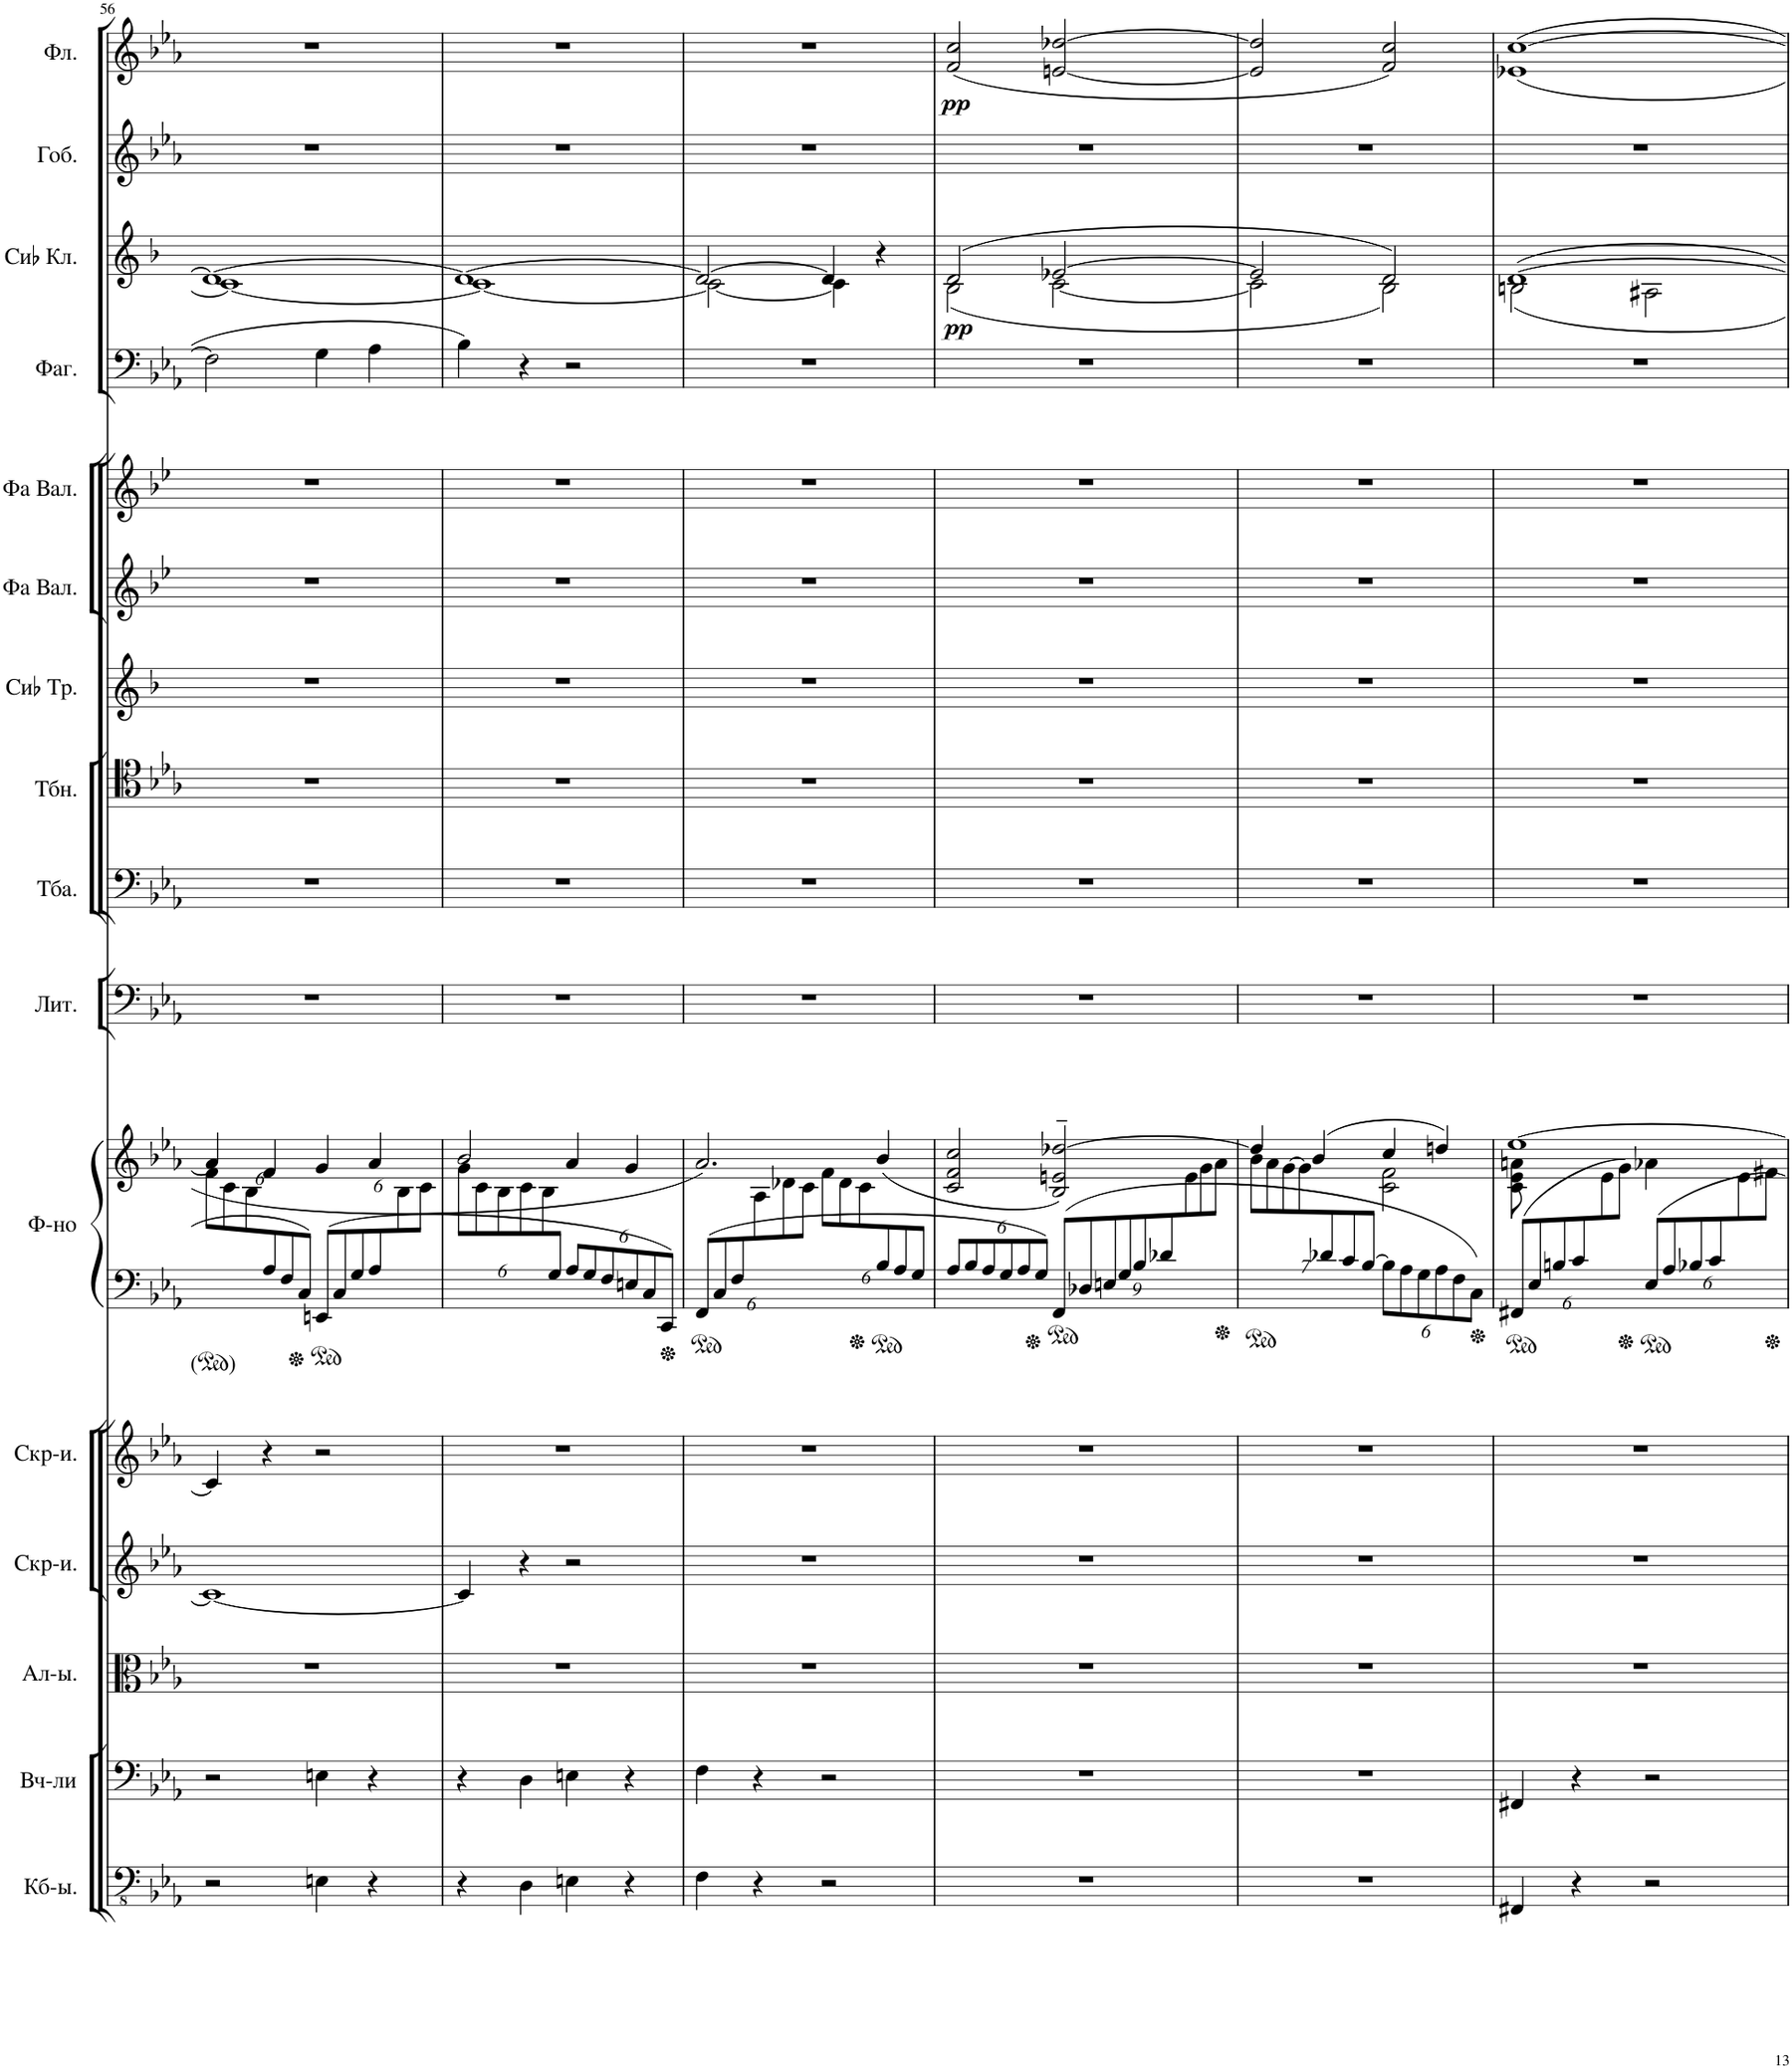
**kern	**kern	**kern	**kern	**kern	**kern	**kern	**kern	**kern	**kern	**kern	**kern	**kern	**kern	**kern	**dynam	**kern	**kern	**dynam
*part16	*part15	*part14	*part13	*part12	*part11	*part11	*part10	*part9	*part8	*part7	*part6	*part5	*part4	*part3	*part3	*part2	*part1	*part1
*staff17	*staff16	*staff15	*staff14	*staff13	*staff12	*staff11	*staff10	*staff9	*staff8	*staff7	*staff6	*staff5	*staff4	*staff3	*staff3	*staff2	*staff1	*staff1
*I"Контрабасы	*I"Виолончели	*I"Альты	*I"Скрипки	*I"Скрипки	*I"Рояль	*	*I"Литавры	*I"Туба	*I"Тромбон	*I"Сиb Труба	*I"Фа Валторна	*I"Фа Валторна	*I"Фагот	*I"Сиb Кларнет	*	*I"Гобой	*I"Флейта	*
*	*	*	*	*	*	*	*	*	*	*I'Сиb Тр.	*	*	*	*I'Сиb Кл.	*	*	*	*
!!LO:PB:g=z
*clefFv4	*clefF4	*clefC3	*clefG2	*clefG2	*clefF4	*clefG2	*clefF4	*clefF4	*clefC4	*clefG2	*clefG2	*clefG2	*clefF4	*clefG2	*	*clefG2	*clefG2	*
*	*	*	*	*	*	*	*	*	*	*Trd1c2	*Trd4c7	*Trd4c7	*	*Trd1c2	*	*	*	*
*k[b-e-a-]	*k[b-e-a-]	*k[b-e-a-]	*k[b-e-a-]	*k[b-e-a-]	*k[b-e-a-]	*k[b-e-a-]	*k[b-e-a-]	*k[b-e-a-]	*k[b-e-a-]	*k[b-]	*k[b-e-]	*k[b-e-]	*k[b-e-a-]	*k[b-]	*	*k[b-e-a-]	*k[b-e-a-]	*
*M2/2	*M2/2	*M2/2	*M2/2	*M2/2	*M2/2	*M2/2	*M2/2	*M2/2	*M2/2	*M2/2	*M2/2	*M2/2	*M2/2	*M2/2	*	*M2/2	*M2/2	*
*met(c|)	*met(c|)	*met(c|)	*met(c|)	*met(c|)	*met(c|)	*met(c|)	*met(c|)	*met(c|)	*met(c|)	*met(c|)	*met(c|)	*met(c|)	*met(c|)	*met(c|)	*	*met(c|)	*met(c|)	*
=56	=56	=56	=56	=56	=56	=56	=56	=56	=56	=56	=56	=56	=56	=56	=56	=56	=56	=56
*	*	*	*	*	*	*^	*	*	*	*	*	*	*	*	*	*	*	*
*	*	*	*	*	*	*	*Xbrackettup	*	*	*	*	*	*	*	*	*	*	*	*
*	*	*	*	*	*	*	*	*	*	*	*	*	*	*	*^	*	*	*	*
2r	2r	1r	1c_	4c/]	4ryy	4a-/]	12f\L	1r	1r	1r	1r	1r	1r	2F\]	1d_	1c_	.	1r	1r	.
.	.	.	.	.	.	.	12c\	.	.	.	.	.	.	.	.	.	.	.	.	.
.	.	.	.	.	.	.	12B-\	.	.	.	.	.	.	.	.	.	.	.	.	.
.	.	.	.	4r	12A-/	4f/	12%7ryy	.	.	.	.	.	.	.	.	.	.	.	.	.
.	.	.	.	.	12F/	.	.	.	.	.	.	.	.	.	.	.	.	.	.	.
.	.	.	.	.	12C/J	.	.	.	.	.	.	.	.	.	.	.	.	.	.	.
*	*	*	*	*	*ped	*	*	*	*	*	*	*	*	*	*	*	*	*	*	*
*	*	*	*	*	*Xbrackettup	*	*	*	*	*	*	*	*	*	*	*	*	*	*	*
4EEn\	4En\	.	.	2r	12EEn/L	4g/	.	.	.	.	.	.	.	4G\	.	.	.	.	.	.
.	.	.	.	.	12C/	.	.	.	.	.	.	.	.	.	.	.	.	.	.	.
.	.	.	.	.	12G/	.	.	.	.	.	.	.	.	.	.	.	.	.	.	.
4r	4r	.	.	.	12A-/	4a-/	.	.	.	.	.	.	.	4A-\	.	.	.	.	.	.
.	.	.	.	.	6ryy	.	12B-\	.	.	.	.	.	.	.	.	.	.	.	.	.
.	.	.	.	.	.	.	12c\J	.	.	.	.	.	.	.	.	.	.	.	.	.
=57	=57	=57	=57	=57	=57	=57	=57	=57	=57	=57	=57	=57	=57	=57	=57	=57	=57	=57	=57	=57
4r	4r	1r	4c/]	1r	12%5ryy	2b-/	12g\L	1r	1r	1r	1r	1r	1r	4B-\	1d_	1c_	.	1r	1r	.
.	.	.	.	.	.	.	12c\	.	.	.	.	.	.	.	.	.	.	.	.	.
.	.	.	.	.	.	.	12B-\	.	.	.	.	.	.	.	.	.	.	.	.	.
4DD\	4D\	.	4r	.	.	.	12c\	.	.	.	.	.	.	4r	.	.	.	.	.	.
.	.	.	.	.	.	.	12B-\	.	.	.	.	.	.	.	.	.	.	.	.	.
.	.	.	.	.	12G/J	.	12%7ryy	.	.	.	.	.	.	.	.	.	.	.	.	.
4EEn\	4En\	.	2r	.	12A-/L	4a-/	.	.	.	.	.	.	.	2r	.	.	.	.	.	.
.	.	.	.	.	12G/	.	.	.	.	.	.	.	.	.	.	.	.	.	.	.
.	.	.	.	.	12F/	.	.	.	.	.	.	.	.	.	.	.	.	.	.	.
4r	4r	.	.	.	12En/	4g/	.	.	.	.	.	.	.	.	.	.	.	.	.	.
.	.	.	.	.	12C/	.	.	.	.	.	.	.	.	.	.	.	.	.	.	.
.	.	.	.	.	12CC/J	.	.	.	.	.	.	.	.	.	.	.	.	.	.	.
=58	=58	=58	=58	=58	=58	=58	=58	=58	=58	=58	=58	=58	=58	=58	=58	=58	=58	=58	=58	=58
4FF\	4F\	1r	1r	1r	12FF/L	2.a-/	4ryy	1r	1r	1r	1r	1r	1r	1r	2d/_	2c\_	.	1r	1r	.
.	.	.	.	.	12C/	.	.	.	.	.	.	.	.	.	.	.	.	.	.	.
.	.	.	.	.	12F/	.	.	.	.	.	.	.	.	.	.	.	.	.	.	.
4r	4r	.	.	.	2ryy	.	12A-\	.	.	.	.	.	.	.	.	.	.	.	.	.
.	.	.	.	.	.	.	12d-X\	.	.	.	.	.	.	.	.	.	.	.	.	.
.	.	.	.	.	.	.	12c\J	.	.	.	.	.	.	.	.	.	.	.	.	.
2r	2r	.	.	.	.	.	12f\L	.	.	.	.	.	.	.	4d/]	4c\]	.	.	.	.
.	.	.	.	.	.	.	12d-\	.	.	.	.	.	.	.	.	.	.	.	.	.
.	.	.	.	.	.	.	12c\	.	.	.	.	.	.	.	.	.	.	.	.	.
*	*	*	*	*	*ped	*	*	*	*	*	*	*	*	*	*	*	*	*	*	*
*	*	*	*	*	*	*Xped	*	*	*	*	*	*	*	*	*	*	*	*	*	*
.	.	.	.	.	12B-/	(4b-/	4ryy	.	.	.	.	.	.	.	4r	4ryy	.	.	.	.
.	.	.	.	.	12A-/	.	.	.	.	.	.	.	.	.	.	.	.	.	.	.
.	.	.	.	.	12G/J	.	.	.	.	.	.	.	.	.	.	.	.	.	.	.
=59	=59	=59	=59	=59	=59	=59	=59	=59	=59	=59	=59	=59	=59	=59	=59	=59	=59	=59	=59	=59
!	!	!	!	!	!	!	!	!	!	!	!	!	!	!	!	!	!LO:DY:b	!	!	!LO:DY:b
1r	1r	1r	1r	1r	12A-/L	2c/ 2f/ 2cc/	6%5ryy	1r	1r	1r	1r	1r	1r	1r	(2d/	(2B-\	pp	1r	(2f/ 2cc/	pp
.	.	.	.	.	12B-/	.	.	.	.	.	.	.	.	.	.	.	.	.	.	.
.	.	.	.	.	12A-/	.	.	.	.	.	.	.	.	.	.	.	.	.	.	.
.	.	.	.	.	12G/	.	.	.	.	.	.	.	.	.	.	.	.	.	.	.
.	.	.	.	.	12A-/	.	.	.	.	.	.	.	.	.	.	.	.	.	.	.
.	.	.	.	.	12G/J	.	.	.	.	.	.	.	.	.	.	.	.	.	.	.
.	.	.	.	.	18FF/L	2B-/~> 2en/~> [2dd-X/~>)	.	.	.	.	.	.	.	.	[2e-X/	[2c\	.	.	[2en/ [2dd-X/	.
.	.	.	.	.	18D-X/	.	.	.	.	.	.	.	.	.	.	.	.	.	.	.
.	.	.	.	.	18En/	.	.	.	.	.	.	.	.	.	.	.	.	.	.	.
.	.	.	.	.	18G/	.	.	.	.	.	.	.	.	.	.	.	.	.	.	.
.	.	.	.	.	18B-/	.	.	.	.	.	.	.	.	.	.	.	.	.	.	.
.	.	.	.	.	18d-X/	.	.	.	.	.	.	.	.	.	.	.	.	.	.	.
.	.	.	.	.	6ryy	.	18e\	.	.	.	.	.	.	.	.	.	.	.	.	.
.	.	.	.	.	.	.	18g\	.	.	.	.	.	.	.	.	.	.	.	.	.
.	.	.	.	.	.	.	18a-\J	.	.	.	.	.	.	.	.	.	.	.	.	.
*	*	*	*	*	*	*v	*v	*	*	*	*	*	*	*	*	*	*	*	*	*
=60	=60	=60	=60	=60	=60	=60	=60	=60	=60	=60	=60	=60	=60	=60	=60	=60	=60	=60	=60
*	*	*	*	*	*	*Xped	*	*	*	*	*	*	*	*	*	*	*	*	*
*	*	*	*	*	*	*^	*	*	*	*	*	*	*	*	*	*	*	*	*
*	*	*	*	*	*	*	*^	*	*	*	*	*	*	*	*	*	*	*	*	*
*	*	*	*	*	*	*ped	*	*	*	*	*	*	*	*	*	*	*	*	*	*	*
1r	1r	1r	1r	1r	7%2ryy	4dd-/]	2ryy	14b-\L	1r	1r	1r	1r	1r	1r	1r	2e-/]	2c\]	.	1r	2e/] 2dd-/]	.
.	.	.	.	.	.	.	.	14a-\	.	.	.	.	.	.	.	.	.	.	.	.	.
.	.	.	.	.	.	.	.	[14g\	.	.	.	.	.	.	.	.	.	.	.	.	.
.	.	.	.	.	.	.	.	14g\]	.	.	.	.	.	.	.	.	.	.	.	.	.
.	.	.	.	.	.	(4b-/	.	.	.	.	.	.	.	.	.	.	.	.	.	.	.
.	.	.	.	.	14d-X/	.	.	7%5ryy	.	.	.	.	.	.	.	.	.	.	.	.	.
.	.	.	.	.	14c/	.	.	.	.	.	.	.	.	.	.	.	.	.	.	.	.
.	.	.	.	.	[14B-/J	.	.	.	.	.	.	.	.	.	.	.	.	.	.	.	.
.	.	.	.	.	12B-\L]	4cc/	2c\ 2f\	.	.	.	.	.	.	.	.	2d/)	2B-\)	.	.	2f/ 2cc/)	.
.	.	.	.	.	12A-\	.	.	.	.	.	.	.	.	.	.	.	.	.	.	.	.
.	.	.	.	.	12G\	.	.	.	.	.	.	.	.	.	.	.	.	.	.	.	.
.	.	.	.	.	12A-\	4ddn/)	.	.	.	.	.	.	.	.	.	.	.	.	.	.	.
.	.	.	.	.	12F\	.	.	.	.	.	.	.	.	.	.	.	.	.	.	.	.
.	.	.	.	.	12C\J	.	.	.	.	.	.	.	.	.	.	.	.	.	.	.	.
=61	=61	=61	=61	=61	=61	=61	=61	=61	=61	=61	=61	=61	=61	=61	=61	=61	=61	=61	=61	=61	=61
*	*	*	*	*	*ped	*	*	*	*	*	*	*	*	*	*	*	*	*	*	*	*
4FFF#X/	4FF#X/	1r	1r	1r	(12FF#X/L	[1ee-	8c\ 8e-\ 8an\	3ryy	1r	1r	1r	1r	1r	1r	1r	[1d	2Bn\	.	1r	1e-X [1cc	.
.	.	.	.	.	12E-/	.	.	.	.	.	.	.	.	.	.	.	.	.	.	.	.
.	.	.	.	.	.	.	4.ryy	.	.	.	.	.	.	.	.	.	.	.	.	.	.
.	.	.	.	.	12Bn/	.	.	.	.	.	.	.	.	.	.	.	.	.	.	.	.
4r	4r	.	.	.	12c/	.	.	.	.	.	.	.	.	.	.	.	.	.	.	.	.
.	.	.	.	.	6ryy	.	.	12e-\	.	.	.	.	.	.	.	.	.	.	.	.	.
.	.	.	.	.	.	.	.	12g\J)	.	.	.	.	.	.	.	.	.	.	.	.	.
*	*	*	*	*	*	*Xped	*	*	*	*	*	*	*	*	*	*	*	*	*	*	*
2r	2r	.	.	.	12E-/L	.	4a-X\	3ryy	.	.	.	.	.	.	.	.	2A#X\	.	.	.	.
.	.	.	.	.	12A-/	.	.	.	.	.	.	.	.	.	.	.	.	.	.	.	.
.	.	.	.	.	12B-X/	.	.	.	.	.	.	.	.	.	.	.	.	.	.	.	.
.	.	.	.	.	12c/	.	4ryy	.	.	.	.	.	.	.	.	.	.	.	.	.	.
.	.	.	.	.	6ryy	.	.	12e-\	.	.	.	.	.	.	.	.	.	.	.	.	.
.	.	.	.	.	.	.	.	12f#X\J	.	.	.	.	.	.	.	.	.	.	.	.	.
*	*	*	*	*	*	*	*	*	*	*	*	*	*	*	*	*v	*v	*	*	*	*
*	*	*	*	*	*	*Xped	*	*	*	*	*	*	*	*	*	*	*	*	*	*
*	*	*	*	*	*	*v	*v	*v	*	*	*	*	*	*	*	*	*	*	*	*
=	=	=	=	=	=	=	=	=	=	=	=	=	=	=	=	=	=	=
*-	*-	*-	*-	*-	*-	*-	*-	*-	*-	*-	*-	*-	*-	*-	*-	*-	*-	*-
